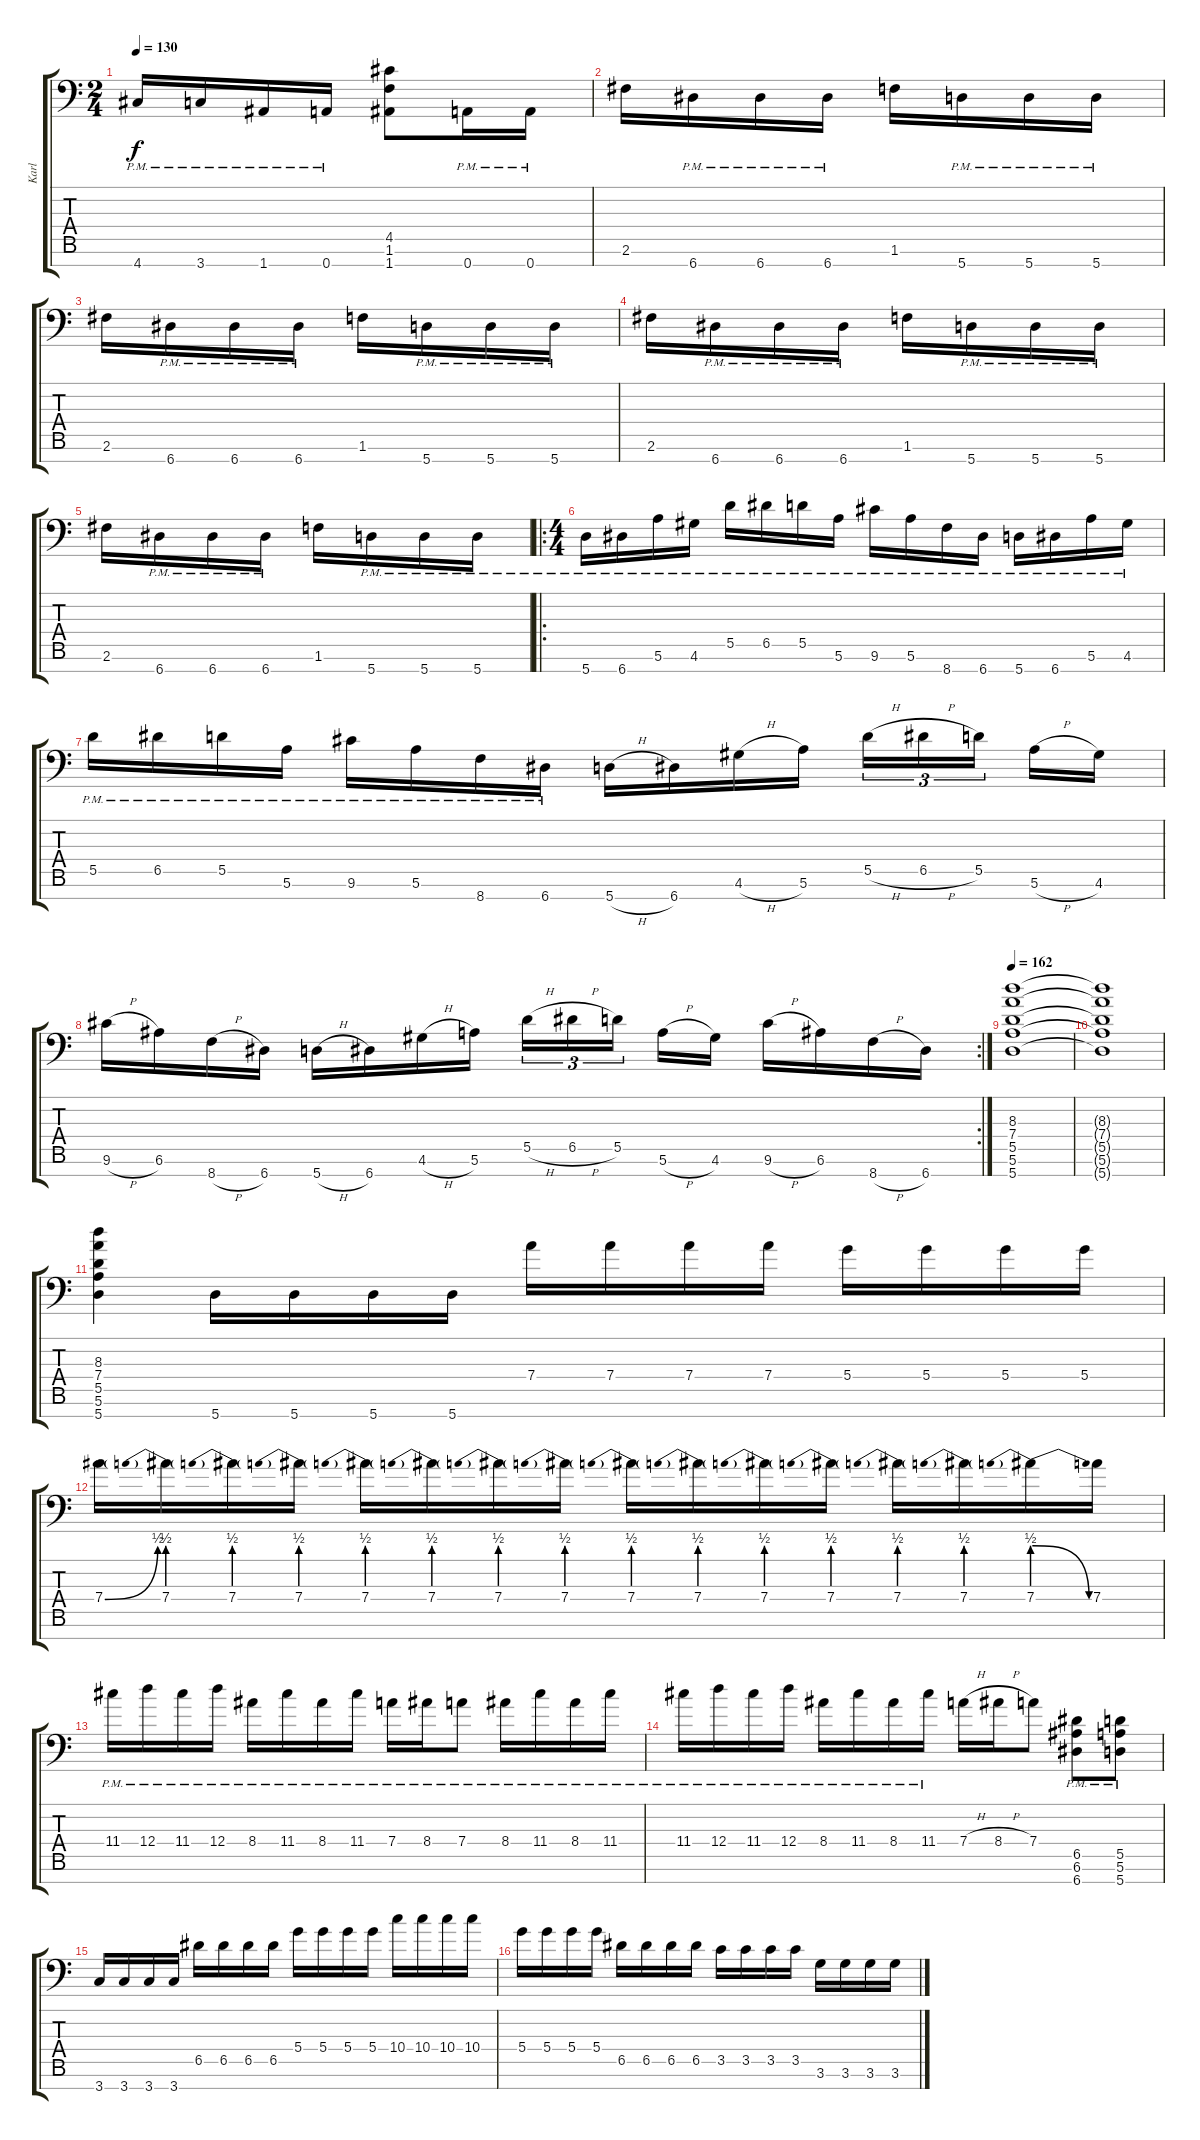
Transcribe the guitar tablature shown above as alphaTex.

\track ("Karl" "Karl") {instrument distortionguitar}
\staff {score tabs}
\tuning (E4 B3 Gb3 D3 A2 E2 A1) {hide}
\ts (2 4)
\tempo 130
\clef f4
\ks c
4.7{pm}.16{dy f} 3.7{pm}.16 1.7{pm}.16 0.7{pm}.16 (4.5 1.6 1.7).8 0.7{pm}.16 0.7{pm}.16 |
2.6.16 6.7{pm}.16 6.7{pm}.16 6.7{pm}.16 1.6.16 5.7{pm}.16 5.7{pm}.16 5.7{pm}.16 |
2.6.16 6.7{pm}.16 6.7{pm}.16 6.7{pm}.16 1.6.16 5.7{pm}.16 5.7{pm}.16 5.7{pm}.16 |
2.6.16 6.7{pm}.16 6.7{pm}.16 6.7{pm}.16 1.6.16 5.7{pm}.16 5.7{pm}.16 5.7{pm}.16 |
2.6.16 6.7{pm}.16 6.7{pm}.16 6.7{pm}.16 1.6.16 5.7{pm}.16 5.7{pm}.16 5.7{pm}.16 |
\ro
\ts (4 4)
5.7{pm}.16 6.7{pm}.16 5.6{pm}.16 4.6{pm}.16 5.5{pm}.16 6.5{pm}.16 5.5{pm}.16 5.6{pm}.16 9.6{pm}.16 5.6{pm}.16 8.7{pm}.16 6.7{pm}.16 5.7{pm}.16 6.7{pm}.16 5.6{pm}.16 4.6{pm}.16 |
5.5{pm}.16 6.5{pm}.16 5.5{pm}.16 5.6{pm}.16 9.6{pm}.16 5.6{pm}.16 8.7{pm}.16 6.7{pm}.16 5.7{h}.16 6.7.16 4.6{h}.16 5.6.16 5.5{h}.16{tu (3 2)} 6.5{h}.16{tu (3 2)} 5.5.16{tu (3 2) beam splitsecondary} 5.6{h}.16 4.6.16 |
\rc 2
9.6{h}.16 6.6.16 8.7{h}.16 6.7.16 5.7{h}.16 6.7.16 4.6{h}.16 5.6.16 5.5{h}.16{tu (3 2)} 6.5{h}.16{tu (3 2)} 5.5.16{tu (3 2) beam splitsecondary} 5.6{h}.16 4.6.16 9.6{h}.16 6.6.16 8.7{h}.16 6.7.16 |
\tempo 162
(8.3 7.4 5.5 5.6 5.7).1 |
(8.3{t} 7.4{t} 5.5{t} 5.6{t} 5.7{t}).1 |
(8.3 7.4 5.5 5.6 5.7).4 5.7.16 5.7.16 5.7.16 5.7.16 7.4.16 7.4.16 7.4.16 7.4.16 5.4.16 5.4.16 5.4.16 5.4.16 |
7.4{be (bend 0 0 60 2)}.16 7.4{be (prebend 0 2 60 2)}.16 7.4{be (prebend 0 2 60 2)}.16 7.4{be (prebend 0 2 60 2)}.16 7.4{be (prebend 0 2 60 2)}.16 7.4{be (prebend 0 2 60 2)}.16 7.4{be (prebend 0 2 60 2)}.16 7.4{be (prebend 0 2 60 2)}.16 7.4{be (prebend 0 2 60 2)}.16 7.4{be (prebend 0 2 60 2)}.16 7.4{be (prebend 0 2 60 2)}.16 7.4{be (prebend 0 2 60 2)}.16 7.4{be (prebend 0 2 60 2)}.16 7.4{be (prebend 0 2 60 2)}.16 7.4{be (prebendrelease 0 2 60 0)}.16 7.4.16 |
11.4{pm}.16 12.4{pm}.16 11.4{pm}.16 12.4{pm}.16 8.4{pm}.16 11.4{pm}.16 8.4{pm}.16 11.4{pm}.16 7.4{pm}.16 8.4{pm}.16 7.4{pm}.8 8.4{pm}.16 11.4{pm}.16 8.4{pm}.16 11.4{pm}.16 |
11.4{pm}.16 12.4{pm}.16 11.4{pm}.16 12.4{pm}.16 8.4{pm}.16 11.4{pm}.16 8.4{pm}.16 11.4{pm}.16 7.4{h}.16 8.4{h}.16 7.4.8 (6.5{pm} 6.6{pm} 6.7{pm}).8 (5.5{pm} 5.6{pm} 5.7{pm}).8 |
3.7.16 3.7.16 3.7.16 3.7.16 6.5.16 6.5.16 6.5.16 6.5.16 5.4.16 5.4.16 5.4.16 5.4.16 10.4.16 10.4.16 10.4.16 10.4.16 |
5.4.16 5.4.16 5.4.16 5.4.16 6.5.16 6.5.16 6.5.16 6.5.16 3.5.16 3.5.16 3.5.16 3.5.16 3.6.16 3.6.16 3.6.16 3.6.16
